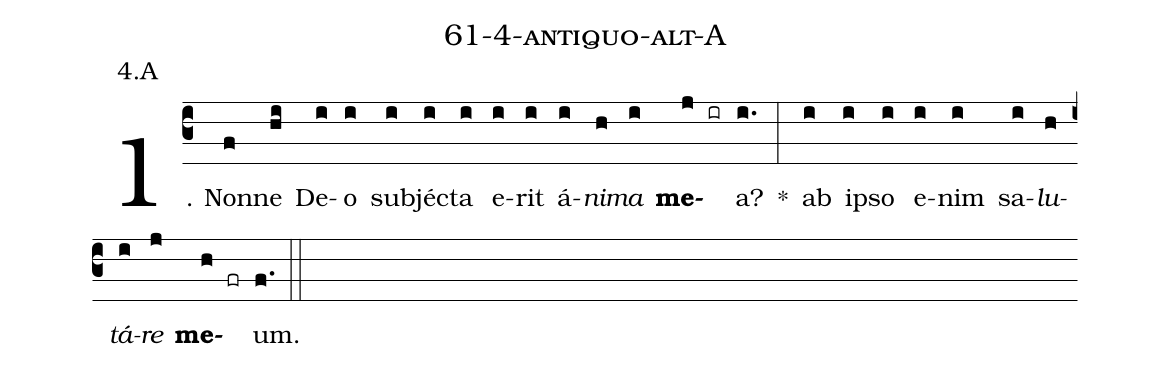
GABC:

name: 61-4-antiquo-alt-A;
annotation: 4.A;
%%
(c3)1. Non(f)ne(hi) De(i)o(i) sub(i)jéc(i)ta(i) e(i)rit(i) á(i)<i>ni</i>(h)<i>ma</i>(i) <b>me</b>(j ir)a?(i.) *(:) ab(i) ip(i)so(i) e(i)nim(i) sa(i)<i>lu</i>(h)<i>tá</i>(i)<i>re</i>(j) <b>me</b>(h fr)um.(f.) (::)
